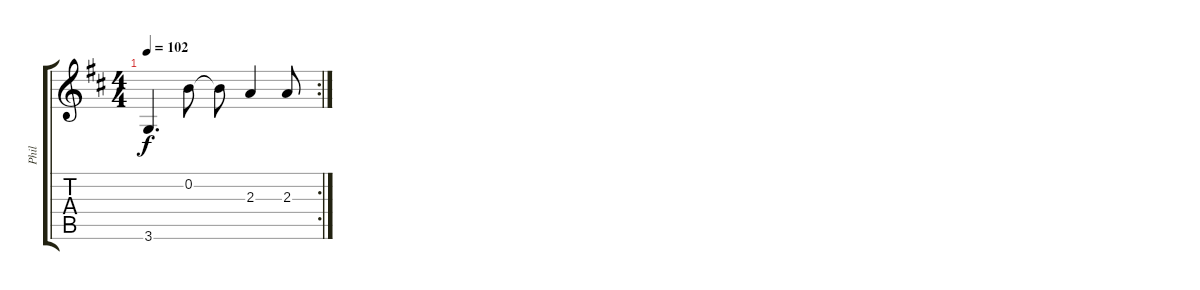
\track ("Phil" "Phil") {instrument distortionguitar}
\staff {score tabs}
\tuning (E4 B3 G3 D3 A2 E2) {hide}
\rc 2
\ts (4 4)
\tempo 102
\clef g2
\ks d
3.6.4{d dy f} 0.2.8 0.2{t}.8 2.3.4 2.3.8
